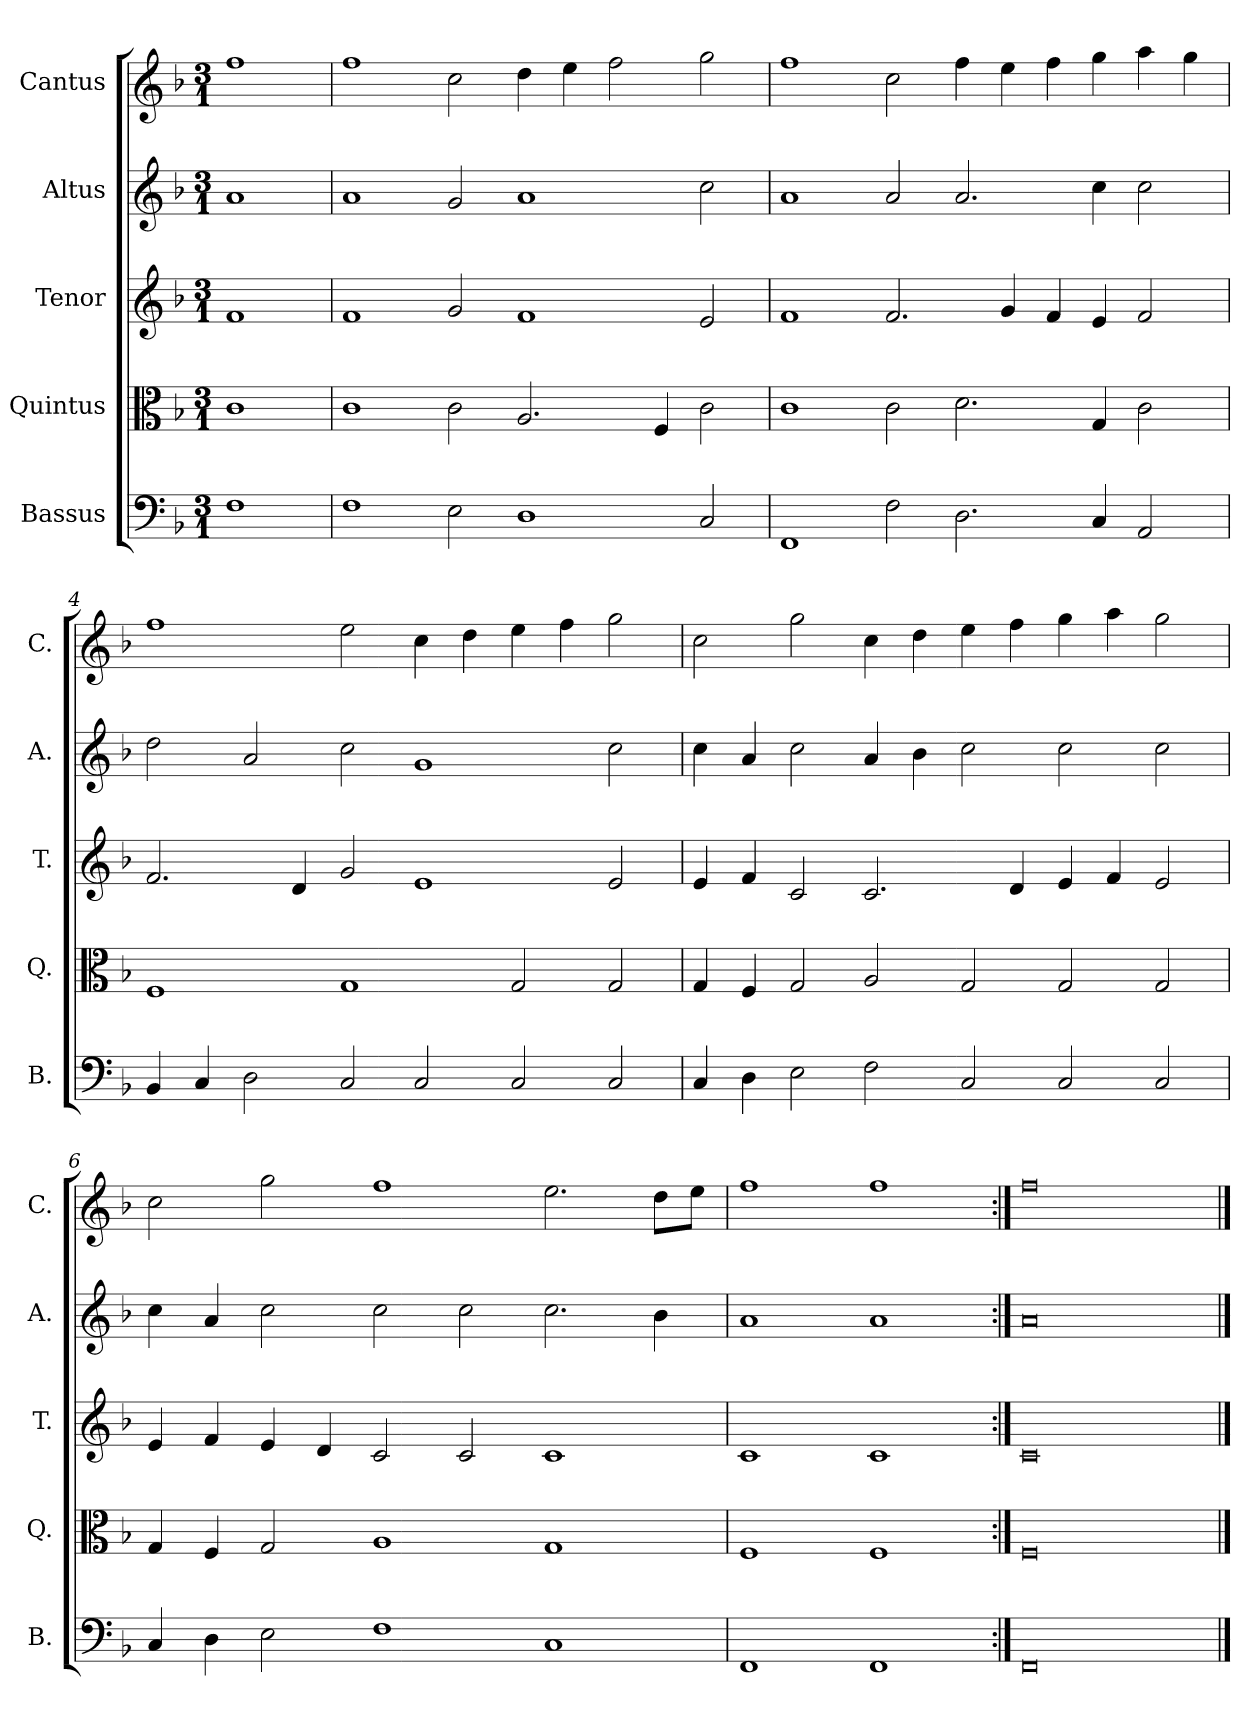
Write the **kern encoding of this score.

**kern	**kern	**kern	**kern	**kern
*part5	*part4	*part3	*part2	*part1
*staff5	*staff4	*staff3	*staff2	*staff1
*I"Bassus	*I"Quintus	*I"Tenor	*I"Altus	*I"Cantus
*I'B.	*I'Q.	*I'T.	*I'A.	*I'C.
*clefF4	*clefC3	*clefG2	*clefG2	*clefG2
*k[b-]	*k[b-]	*k[b-]	*k[b-]	*k[b-]
*F:	*F:	*F:	*F:	*F:
*M3/1	*M3/1	*M3/1	*M3/1	*M3/1
=1	=1	=1	=1	=1
1F	1c	1f	1a	1ff
=2	=2	=2	=2	=2
1F	1c	1f	1a	1ff
2E\	2c\	2g/	2g/	2cc\
1D	2.A/	1f	1a	4dd\
.	.	.	.	4ee\
.	.	.	.	2ff\
.	4F/	.	.	.
2C/	2c\	2e/	2cc\	2gg\
=3	=3	=3	=3	=3
1FF	1c	1f	1a	1ff
2F\	2c\	2.f/	2a/	2cc\
2.D\	2.d\	.	2.a/	4ff\
.	.	4g/	.	4ee\
.	.	4f/	.	4ff\
4C/	4G/	4e/	4cc\	4gg\
2AA/	2c\	2f/	2cc\	4aa\
.	.	.	.	4gg\
=4	=4	=4	=4	=4
4BB-/	1F	2.f/	2dd\	1ff
4C/	.	.	.	.
2D\	.	.	2a/	.
.	.	4d/	.	.
2C/	1G	2g/	2cc\	2ee\
2C/	.	1e	1g	4cc\
.	.	.	.	4dd\
2C/	2G/	.	.	4ee\
.	.	.	.	4ff\
2C/	2G/	2e/	2cc\	2gg\
!!LO:LB:g=z
=5	=5	=5	=5	=5
4C/	4G/	4e/	4cc\	2cc\
4D\	4F/	4f/	4a/	.
2E\	2G/	2c/	2cc\	2gg\
2F\	2A/	2.c/	4a/	4cc\
.	.	.	4b-\	4dd\
2C/	2G/	.	2cc\	4ee\
.	.	4d/	.	4ff\
2C/	2G/	4e/	2cc\	4gg\
.	.	4f/	.	4aa\
2C/	2G/	2e/	2cc\	2gg\
=6	=6	=6	=6	=6
4C/	4G/	4e/	4cc\	2cc\
4D\	4F/	4f/	4a/	.
2E\	2G/	4e/	2cc\	2gg\
.	.	4d/	.	.
1F	1A	2c/	2cc\	1ff
.	.	2c/	2cc\	.
1C	1G	1c	2.cc\	2.ee\
.	.	.	4b-\	8dd\L
.	.	.	.	8ee\J
=7	=7	=7	=7	=7
1FF	1F	1c	1a	1ff
1FF	1F	1c	1a	1ff
=8:|!	=8:|!	=8:|!	=8:|!	=8:|!
0FF	0F	0c	0a	0ff
==	==	==	==	==
*-	*-	*-	*-	*-
